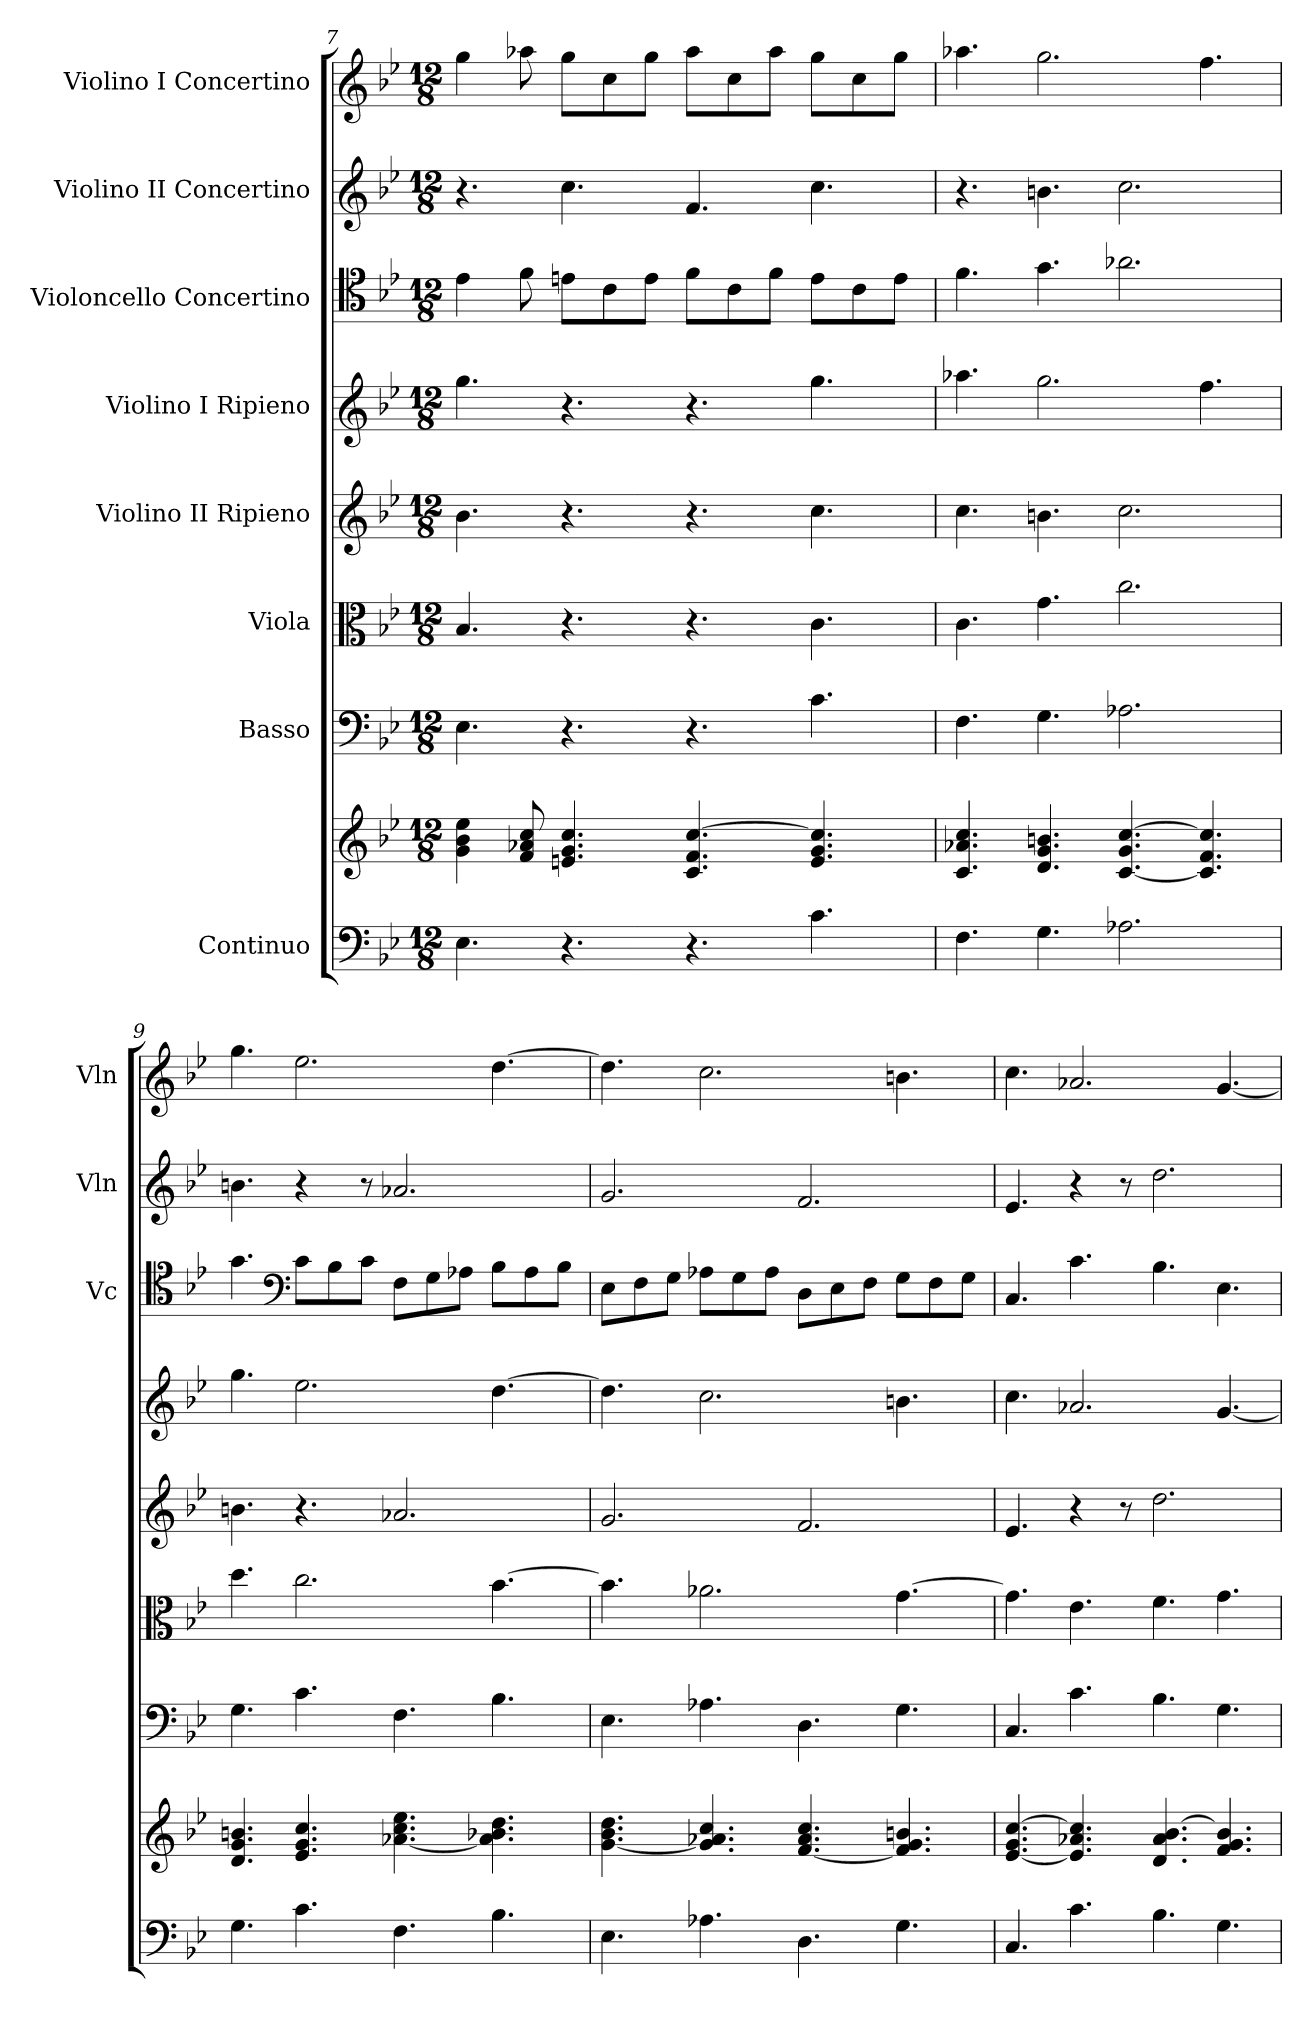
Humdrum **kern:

**kern	**kern	**kern	**kern	**kern	**kern	**kern	**kern	**kern
*part8	*part8	*part7	*part6	*part5	*part4	*part3	*part2	*part1
*staff9	*staff8	*staff7	*staff6	*staff5	*staff4	*staff3	*staff2	*staff1
*I"Continuo	*	*I"Basso	*I"Viola	*I"Violino II Ripieno	*I"Violino I Ripieno	*I"Violoncello Concertino	*I"Violino II Concertino	*I"Violino I Concertino
*	*	*	*	*	*	*I'Vc	*I'Vln	*I'Vln
*clefF4	*clefG2	*clefF4	*clefC3	*clefG2	*clefG2	*clefC4	*clefG2	*clefG2
*k[b-e-]	*k[b-e-]	*k[b-e-]	*k[b-e-]	*k[b-e-]	*k[b-e-]	*k[b-e-]	*k[b-e-]	*k[b-e-]
*M12/8	*M12/8	*M12/8	*M12/8	*M12/8	*M12/8	*M12/8	*M12/8	*M12/8
=7	=7	=7	=7	=7	=7	=7	=7	=7
4.E-\	4g\ 4b-\ 4ee-\	4.E-\	4.B-/	4.b-\	4.gg\	4e-\	4.r	4gg\
.	8f/ 8a-X/ 8cc/	.	.	.	.	8f\	.	8aa-X\
4.r	4.en/ 4.g/ 4.cc/	4.r	4.r	4.r	4.r	8en\L	4.cc\	8gg\L
.	.	.	.	.	.	8c\	.	8cc\
.	.	.	.	.	.	8e\J	.	8gg\J
4.r	4.c/ 4.f/ [4.cc/	4.r	4.r	4.r	4.r	8f\L	4.f/	8aa-\L
.	.	.	.	.	.	8c\	.	8cc\
.	.	.	.	.	.	8f\J	.	8aa-\J
4.c\	4.e/ 4.g/ 4.cc/]	4.c\	4.c\	4.cc\	4.gg\	8e\L	4.cc\	8gg\L
.	.	.	.	.	.	8c\	.	8cc\
.	.	.	.	.	.	8e\J	.	8gg\J
=8	=8	=8	=8	=8	=8	=8	=8	=8
*^	*	*^	*	*	*	*^	*	*
4.F\	2.ryy	4.c/ 4.a-X/ 4.cc/	4.F\	2.ryy	4.c\	4.cc\	4.aa-X\	4.f\	2.ryy	4.r	4.aa-X\
4.G\	.	4.d/ 4.g/ 4.bn/	4.G\	.	4.g\	4.bn\	2.gg\	4.g\	.	4.bn\	2.gg\
2.A-X\	4.ryy	[4.c/ 4.g/ [4.cc/	2.A-X\	4.ryy	2.cc\	2.cc\	.	2.a-X\	4.ryy	2.cc\	.
.	4.ryy	4.c/] 4.f/ 4.cc/]	.	4.ryy	.	.	4.ff\	.	4.ryy	.	4.ff\
*v	*v	*	*v	*v	*	*	*	*v	*v	*	*
!!LO:LB:g=z
=9	=9	=9	=9	=9	=9	=9	=9	=9
4.G\	4.d/ 4.g/ 4.bn/	4.G\	4.dd\	4.bn\	4.gg\	4.g\	4.bn\	4.gg\
*	*	*	*	*	*	*clefF4	*	*
4.c\	4.e-/ 4.g/ 4.cc/	4.c\	2.cc\	4.r	2.ee-\	8c\L	4r	2.ee-\
.	.	.	.	.	.	8B-\	.	.
.	.	.	.	.	.	8c\J	8r	.
4.F\	[4.a-X\ 4.cc\ 4.ee-\	4.F\	.	2.a-X/	.	8F\L	2.a-X/	.
.	.	.	.	.	.	8G\	.	.
.	.	.	.	.	.	8A-X\J	.	.
4.B-\	4.a-\] 4.b-X\ 4.dd\	4.B-\	[4.b-\	.	[4.dd\	8B-\L	.	[4.dd\
.	.	.	.	.	.	8A-\	.	.
.	.	.	.	.	.	8B-\J	.	.
=10	=10	=10	=10	=10	=10	=10	=10	=10
4.E-\	[4.g\ 4.b-\ 4.dd\	4.E-\	4.b-\]	2.g/	4.dd\]	8E-\L	2.g/	4.dd\]
.	.	.	.	.	.	8F\	.	.
.	.	.	.	.	.	8G\J	.	.
4.A-X\	4.g/] 4.a-X/ 4.cc/	4.A-X\	2.a-X\	.	2.cc\	8A-X\L	.	2.cc\
.	.	.	.	.	.	8G\	.	.
.	.	.	.	.	.	8A-\J	.	.
4.D\	[4.f/ 4.a-/ 4.cc/	4.D\	.	2.f/	.	8D\L	2.f/	.
.	.	.	.	.	.	8E-\	.	.
.	.	.	.	.	.	8F\J	.	.
4.G\	4.f/] 4.g/ 4.bn/	4.G\	[4.g\	.	4.bn\	8G\L	.	4.bn\
.	.	.	.	.	.	8F\	.	.
.	.	.	.	.	.	8G\J	.	.
=11	=11	=11	=11	=11	=11	=11	=11	=11
4.C/	[4.e-/ 4.g/ [4.cc/	4.C/	4.g\]	4.e-/	4.cc\	4.C/	4.e-/	4.cc\
4.c\	4.e-/] 4.a-X/ 4.cc/]	4.c\	4.e-\	4r	2.a-X/	4.c\	4r	2.a-X/
.	.	.	.	8r	.	.	8r	.
4.B-\	4.d/ 4.a-/ [4.b-/	4.B-\	4.f\	2.dd\	.	4.B-\	2.dd\	.
4.G\	4.f/ 4.g/ 4.b-/]	4.G\	4.g\	.	[4.g/	4.E-\	.	[4.g/
=	=	=	=	=	=	=	=	=
*-	*-	*-	*-	*-	*-	*-	*-	*-
